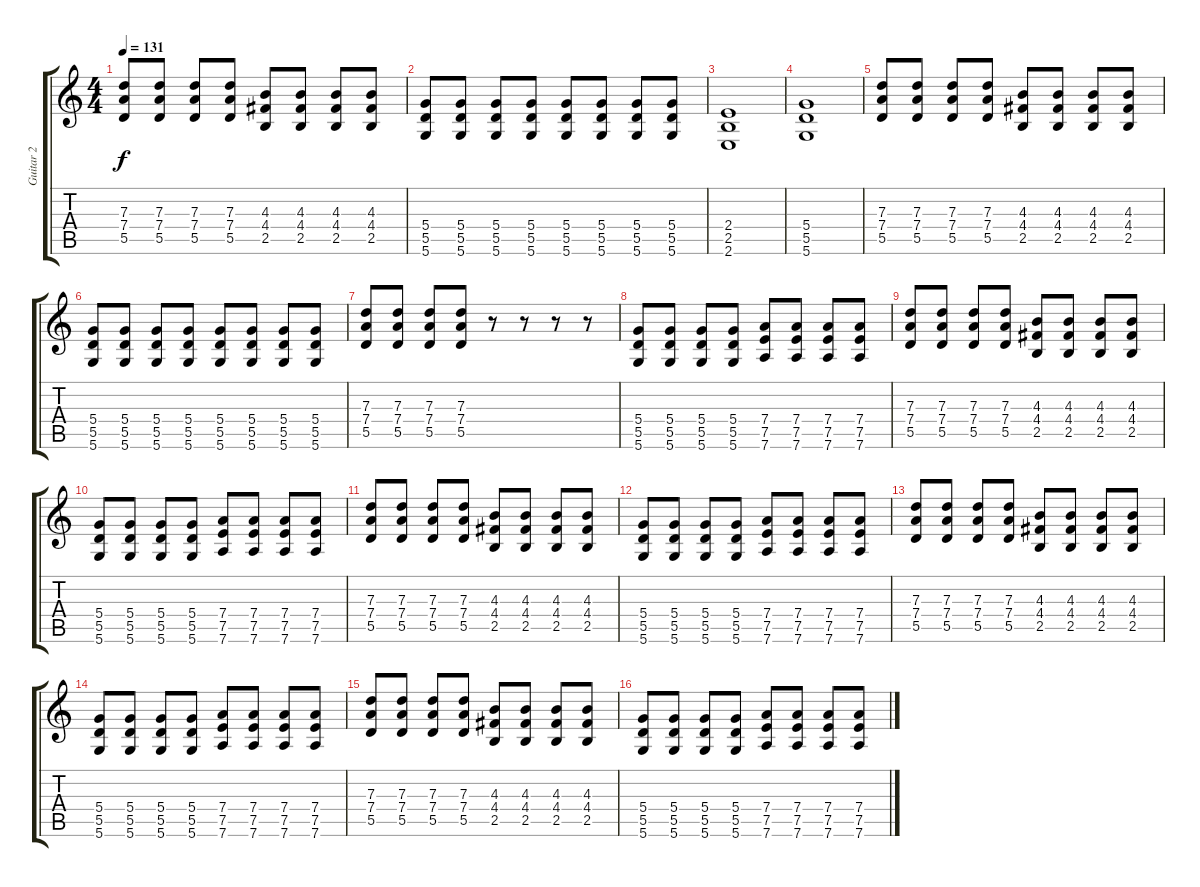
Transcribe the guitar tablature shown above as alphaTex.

\track ("Guitar 2" "Guitar 2") {instrument overdrivenguitar}
\staff {score tabs}
\tuning (E4 B3 G3 D3 A2 D2) {hide}
\ts (4 4)
\tempo 131
\clef g2
\ks c
(7.3 7.4 5.5).8{dy f} (7.3 7.4 5.5).8 (7.3 7.4 5.5).8 (7.3 7.4 5.5).8 (4.3 4.4 2.5).8 (4.3 4.4 2.5).8 (4.3 4.4 2.5).8 (4.3 4.4 2.5).8 |
(5.4 5.5 5.6).8 (5.4 5.5 5.6).8 (5.4 5.5 5.6).8 (5.4 5.5 5.6).8 (5.4 5.5 5.6).8 (5.4 5.5 5.6).8 (5.4 5.5 5.6).8 (5.4 5.5 5.6).8 |
(2.4 2.5 2.6).1 |
(5.4 5.5 5.6).1 |
(7.3 7.4 5.5).8 (7.3 7.4 5.5).8 (7.3 7.4 5.5).8 (7.3 7.4 5.5).8 (4.3 4.4 2.5).8 (4.3 4.4 2.5).8 (4.3 4.4 2.5).8 (4.3 4.4 2.5).8 |
(5.4 5.5 5.6).8 (5.4 5.5 5.6).8 (5.4 5.5 5.6).8 (5.4 5.5 5.6).8 (5.4 5.5 5.6).8 (5.4 5.5 5.6).8 (5.4 5.5 5.6).8 (5.4 5.5 5.6).8 |
(7.3 7.4 5.5).8 (7.3 7.4 5.5).8 (7.3 7.4 5.5).8 (7.3 7.4 5.5).8 r.8 r.8 r.8 r.8 |
(5.4 5.5 5.6).8 (5.4 5.5 5.6).8 (5.4 5.5 5.6).8 (5.4 5.5 5.6).8 (7.4 7.5 7.6).8 (7.4 7.5 7.6).8 (7.4 7.5 7.6).8 (7.4 7.5 7.6).8 |
(7.3 7.4 5.5).8 (7.3 7.4 5.5).8 (7.3 7.4 5.5).8 (7.3 7.4 5.5).8 (4.3 4.4 2.5).8 (4.3 4.4 2.5).8 (4.3 4.4 2.5).8 (4.3 4.4 2.5).8 |
(5.4 5.5 5.6).8 (5.4 5.5 5.6).8 (5.4 5.5 5.6).8 (5.4 5.5 5.6).8 (7.4 7.5 7.6).8 (7.4 7.5 7.6).8 (7.4 7.5 7.6).8 (7.4 7.5 7.6).8 |
(7.3 7.4 5.5).8 (7.3 7.4 5.5).8 (7.3 7.4 5.5).8 (7.3 7.4 5.5).8 (4.3 4.4 2.5).8 (4.3 4.4 2.5).8 (4.3 4.4 2.5).8 (4.3 4.4 2.5).8 |
(5.4 5.5 5.6).8 (5.4 5.5 5.6).8 (5.4 5.5 5.6).8 (5.4 5.5 5.6).8 (7.4 7.5 7.6).8 (7.4 7.5 7.6).8 (7.4 7.5 7.6).8 (7.4 7.5 7.6).8 |
(7.3 7.4 5.5).8 (7.3 7.4 5.5).8 (7.3 7.4 5.5).8 (7.3 7.4 5.5).8 (4.3 4.4 2.5).8 (4.3 4.4 2.5).8 (4.3 4.4 2.5).8 (4.3 4.4 2.5).8 |
(5.4 5.5 5.6).8 (5.4 5.5 5.6).8 (5.4 5.5 5.6).8 (5.4 5.5 5.6).8 (7.4 7.5 7.6).8 (7.4 7.5 7.6).8 (7.4 7.5 7.6).8 (7.4 7.5 7.6).8 |
(7.3 7.4 5.5).8 (7.3 7.4 5.5).8 (7.3 7.4 5.5).8 (7.3 7.4 5.5).8 (4.3 4.4 2.5).8 (4.3 4.4 2.5).8 (4.3 4.4 2.5).8 (4.3 4.4 2.5).8 |
(5.4 5.5 5.6).8 (5.4 5.5 5.6).8 (5.4 5.5 5.6).8 (5.4 5.5 5.6).8 (7.4 7.5 7.6).8 (7.4 7.5 7.6).8 (7.4 7.5 7.6).8 (7.4 7.5 7.6).8
